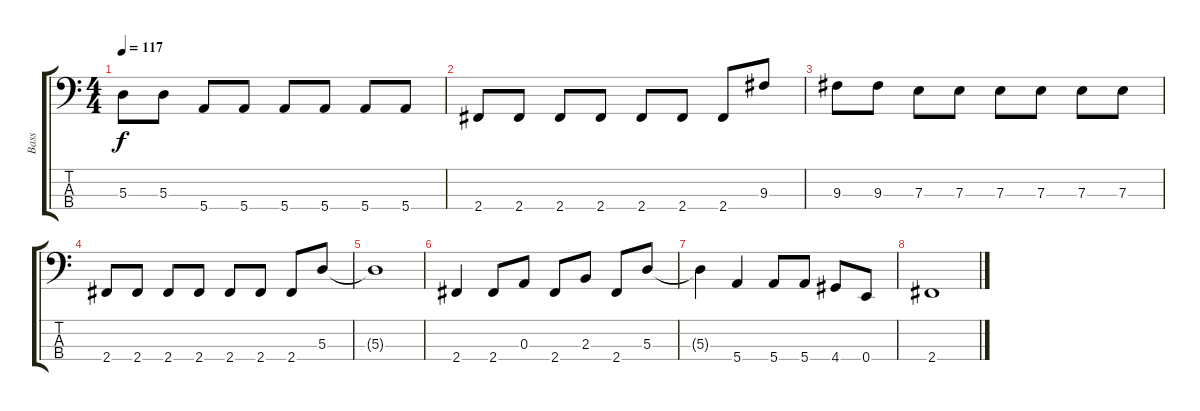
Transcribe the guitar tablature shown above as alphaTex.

\track ("Bass" "Bass") {instrument electricbassfinger}
\staff {score tabs}
\tuning (G2 D2 A1 E1) {hide}
\ts (4 4)
\tempo 117
\clef f4
\ks c
5.3.8{dy f} 5.3.8 5.4.8 5.4.8 5.4.8 5.4.8 5.4.8 5.4.8 |
2.4.8 2.4.8 2.4.8 2.4.8 2.4.8 2.4.8 2.4.8 9.3.8 |
9.3.8 9.3.8 7.3.8 7.3.8 7.3.8 7.3.8 7.3.8 7.3.8 |
2.4.8 2.4.8 2.4.8 2.4.8 2.4.8 2.4.8 2.4.8 5.3.8 |
5.3{t}.1 |
2.4.4 2.4.8 0.3.8 2.4.8 2.3.8 2.4.8 5.3.8 |
5.3{t}.4 5.4.4 5.4.8 5.4.8 4.4.8 0.4.8 |
2.4.1
